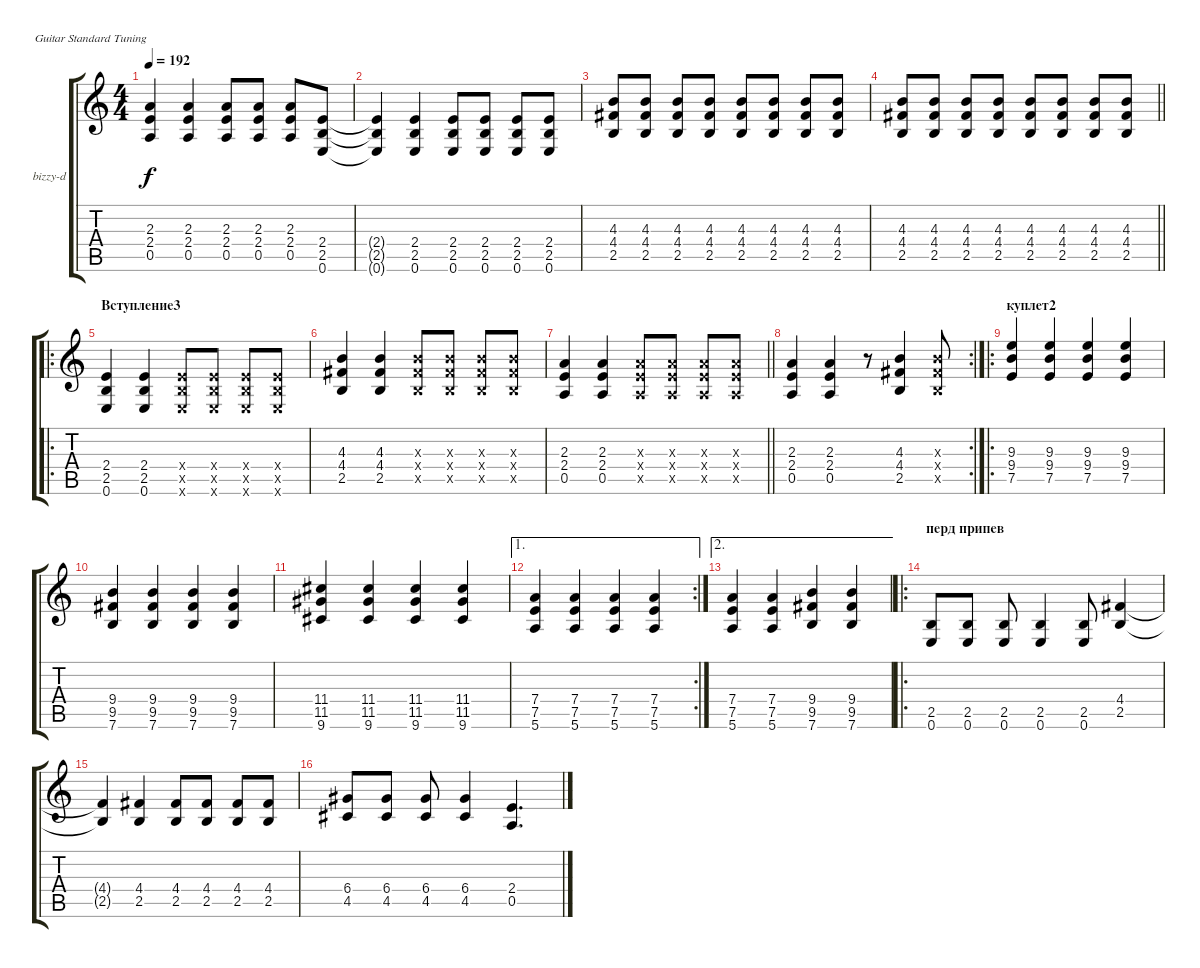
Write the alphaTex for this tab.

\defaultSystemsLayout 4
\bracketExtendMode groupsimilarinstruments
\firstSystemTrackNameOrientation horizontal
\otherSystemsTrackNameOrientation horizontal
\track (" Deryck Whibley" "bizzy-d") {instrument overdrivenguitar}
\staff {score tabs}
\tuning (E4 B3 G3 D3 A2 E2)
\ts (4 4)
\tempo 192
\clef g2
\ks c
(2.3 2.4 0.5).4{dy f} (2.3 2.4 0.5).4 (2.3 2.4 0.5).8 (2.3 2.4 0.5).8 (2.3 2.4 0.5).8 (2.4 2.5 0.6).8 |
(2.4{t} 2.5{t} 0.6{t}).4 (2.4 2.5 0.6).4 (2.4 2.5 0.6).8 (2.4 2.5 0.6).8 (2.4 2.5 0.6).8 (2.4 2.5 0.6).8 |
(4.3 4.4 2.5).8 (4.3 4.4 2.5).8 (4.3 4.4 2.5).8 (4.3 4.4 2.5).8 (4.3 4.4 2.5).8 (4.3 4.4 2.5).8 (4.3 4.4 2.5).8 (4.3 4.4 2.5).8 |
\barLineRight lightlight
(4.3 4.4 2.5).8 (4.3 4.4 2.5).8 (4.3 4.4 2.5).8 (4.3 4.4 2.5).8 (4.3 4.4 2.5).8 (4.3 4.4 2.5).8 (4.3 4.4 2.5).8 (4.3 4.4 2.5).8 |
\ro
\section ("" "Вступление3")
(2.4 2.5 0.6).4 (2.4 2.5 0.6).4 (0.6{x} 2.5{x} 2.4{x}).8 (0.6{x} 2.5{x} 2.4{x}).8 (0.6{x} 2.5{x} 2.4{x}).8 (0.6{x} 2.5{x} 2.4{x}).8 |
(4.3 4.4 2.5).4 (4.3 4.4 2.5).4 (2.5{x} 4.4{x} 4.3{x}).8 (2.5{x} 4.4{x} 4.3{x}).8 (2.5{x} 4.4{x} 4.3{x}).8 (2.5{x} 4.4{x} 4.3{x}).8 |
\barLineRight lightlight
(2.3 2.4 0.5).4 (2.3 2.4 0.5).4 (0.5{x} 2.4{x} 2.3{x}).8 (0.5{x} 2.4{x} 2.3{x}).8 (0.5{x} 2.4{x} 2.3{x}).8 (0.5{x} 2.4{x} 2.3{x}).8 |
\rc 2
(2.3 2.4 0.5).4 (2.3 2.4 0.5).4 r.8 (4.3 4.4 2.5).4 (2.5{x} 4.4{x} 4.3{x}).8 |
\ro
\section ("" "куплет2")
(7.5 9.4 9.3).4 (7.5 9.4 9.3).4 (7.5 9.4 9.3).4 (7.5 9.4 9.3).4 |
(9.5 9.4 7.6).4 (9.5 9.4 7.6).4 (9.5 9.4 7.6).4 (9.5 9.4 7.6).4 |
(9.6 11.5 11.4).4 (9.6 11.5 11.4).4 (9.6 11.5 11.4).4 (9.6 11.5 11.4).4 |
\ae 1
\rc 2
(5.6 7.5 7.4).4 (5.6 7.5 7.4).4 (5.6 7.5 7.4).4 (5.6 7.5 7.4).4 |
\ae 2
(5.6 7.5 7.4).4 (5.6 7.5 7.4).4 (7.6 9.5 9.4).4 (7.6 9.5 9.4).4 |
\ro
\section ("" "перд припев")
(2.5 0.6).8 (2.5 0.6).8 (2.5 0.6).8 (2.5 0.6).4 (2.5 0.6).8 (4.4 2.5).4 |
(4.4{t} 2.5{t}).4 (4.4 2.5).4 (4.4 2.5).8 (4.4 2.5).8 (4.4 2.5).8 (4.4 2.5).8 |
(6.4 4.5).8 (6.4 4.5).8 (6.4 4.5).8 (6.4 4.5).4 (2.4 0.5).4{d}
